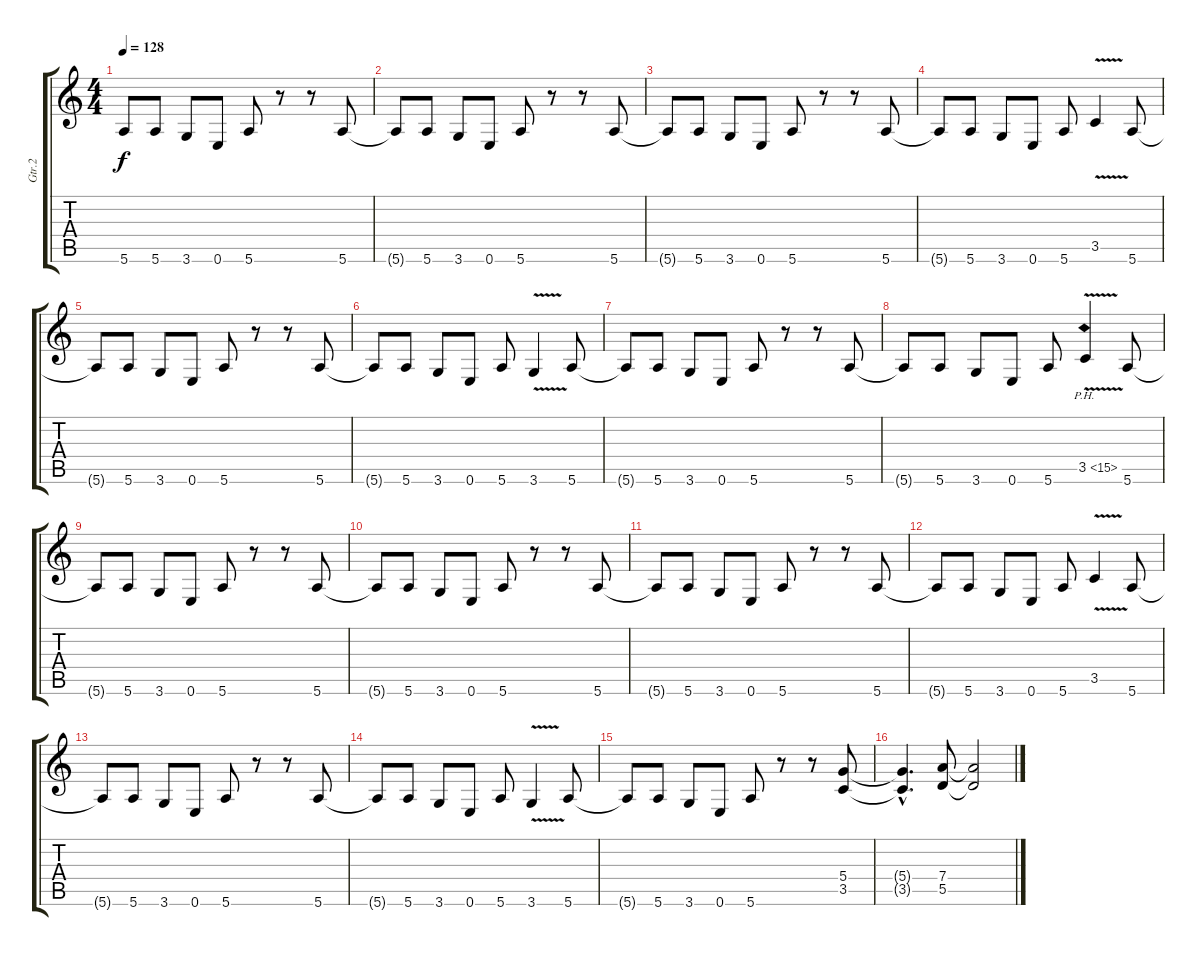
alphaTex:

\track ("Gtr.2" "Gtr.2") {instrument overdrivenguitar}
\staff {score tabs}
\tuning (E4 B3 G3 D3 A2 E2) {hide}
\ts (4 4)
\tempo 128
\clef g2
\ks c
5.6{t}.8{dy f} 5.6.8 3.6.8 0.6.8 5.6.8 r.8 r.8 5.6.8 |
5.6{t}.8 5.6.8 3.6.8 0.6.8 5.6.8 r.8 r.8 5.6.8 |
5.6{t}.8 5.6.8 3.6.8 0.6.8 5.6.8 r.8 r.8 5.6.8 |
5.6{t}.8 5.6.8 3.6.8 0.6.8 5.6.8 3.5{v}.4 5.6.8 |
5.6{t}.8 5.6.8 3.6.8 0.6.8 5.6.8 r.8 r.8 5.6.8 |
5.6{t}.8 5.6.8 3.6.8 0.6.8 5.6.8 3.6{v}.4 5.6.8 |
5.6{t}.8 5.6.8 3.6.8 0.6.8 5.6.8 r.8 r.8 5.6.8 |
5.6{t}.8 5.6.8 3.6.8 0.6.8 5.6.8 3.5{ph 12 v}.4 5.6.8 |
5.6{t}.8 5.6.8 3.6.8 0.6.8 5.6.8 r.8 r.8 5.6.8 |
5.6{t}.8 5.6.8 3.6.8 0.6.8 5.6.8 r.8 r.8 5.6.8 |
5.6{t}.8 5.6.8 3.6.8 0.6.8 5.6.8 r.8 r.8 5.6.8 |
5.6{t}.8 5.6.8 3.6.8 0.6.8 5.6.8 3.5{v}.4 5.6.8 |
5.6{t}.8 5.6.8 3.6.8 0.6.8 5.6.8 r.8 r.8 5.6.8 |
5.6{t}.8 5.6.8 3.6.8 0.6.8 5.6.8 3.6{v}.4 5.6.8 |
5.6{t}.8 5.6.8 3.6.8 0.6.8 5.6.8 r.8 r.8 (5.4 3.5).8 |
(5.4{hac t} 3.5{hac t}).4{d} (7.4 5.5).8 (7.4{t} 5.5{t}).2
